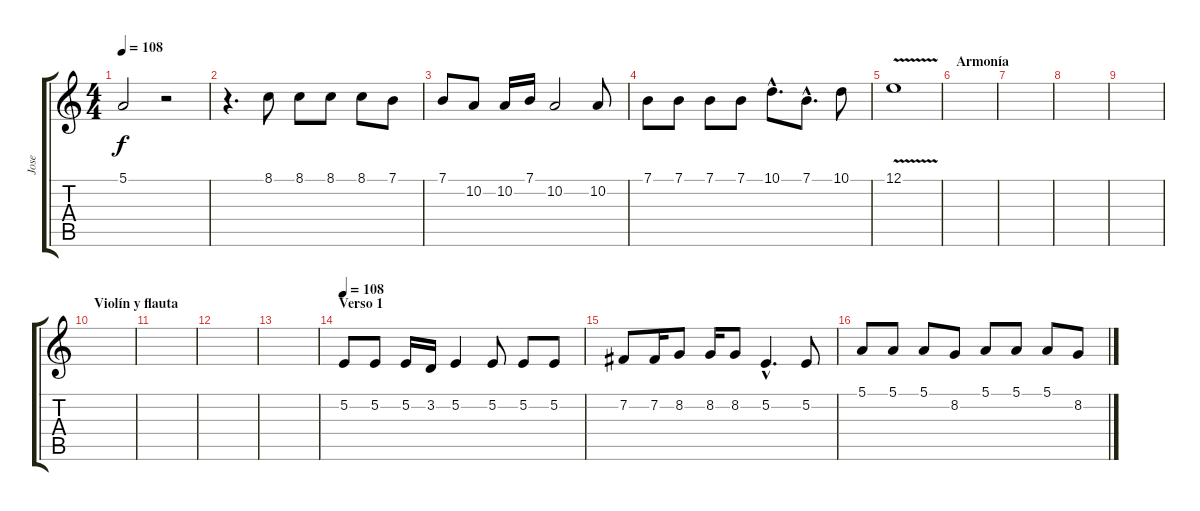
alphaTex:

\track ("Jose" "Jose") {instrument lead1square}
\staff {score tabs}
\tuning (E4 B3 G3 D3 A2 E2) {hide}
\ts (4 4)
\tempo 108
\clef g2
\ks c
5.1.2{dy f} r.2 |
r.4{d} 8.1.8 8.1.8 8.1.8 8.1.8 7.1.8 |
7.1.8 10.2.8 10.2.16 7.1.16 10.2.2 10.2.8 |
7.1.8 7.1.8 7.1.8 7.1.8 10.1{hac}.8{d} 7.1{hac}.8{d} 10.1.8 |
12.1{v}.1 |
\section ("" "Armonía")
|
|
|
|
\section ("" "Violín y flauta")
|
|
|
|
\section ("" "Verso 1")
\tempo 108
5.2.8 5.2.8 5.2.16 3.2.16 5.2.4 5.2.8 5.2.8 5.2.8 |
7.2.8 7.2.16 8.2.8 8.2.16 8.2.8 5.2{hac}.4{d} 5.2.8 |
5.1.8 5.1.8 5.1.8 8.2.8 5.1.8 5.1.8 5.1.8 8.2.8
